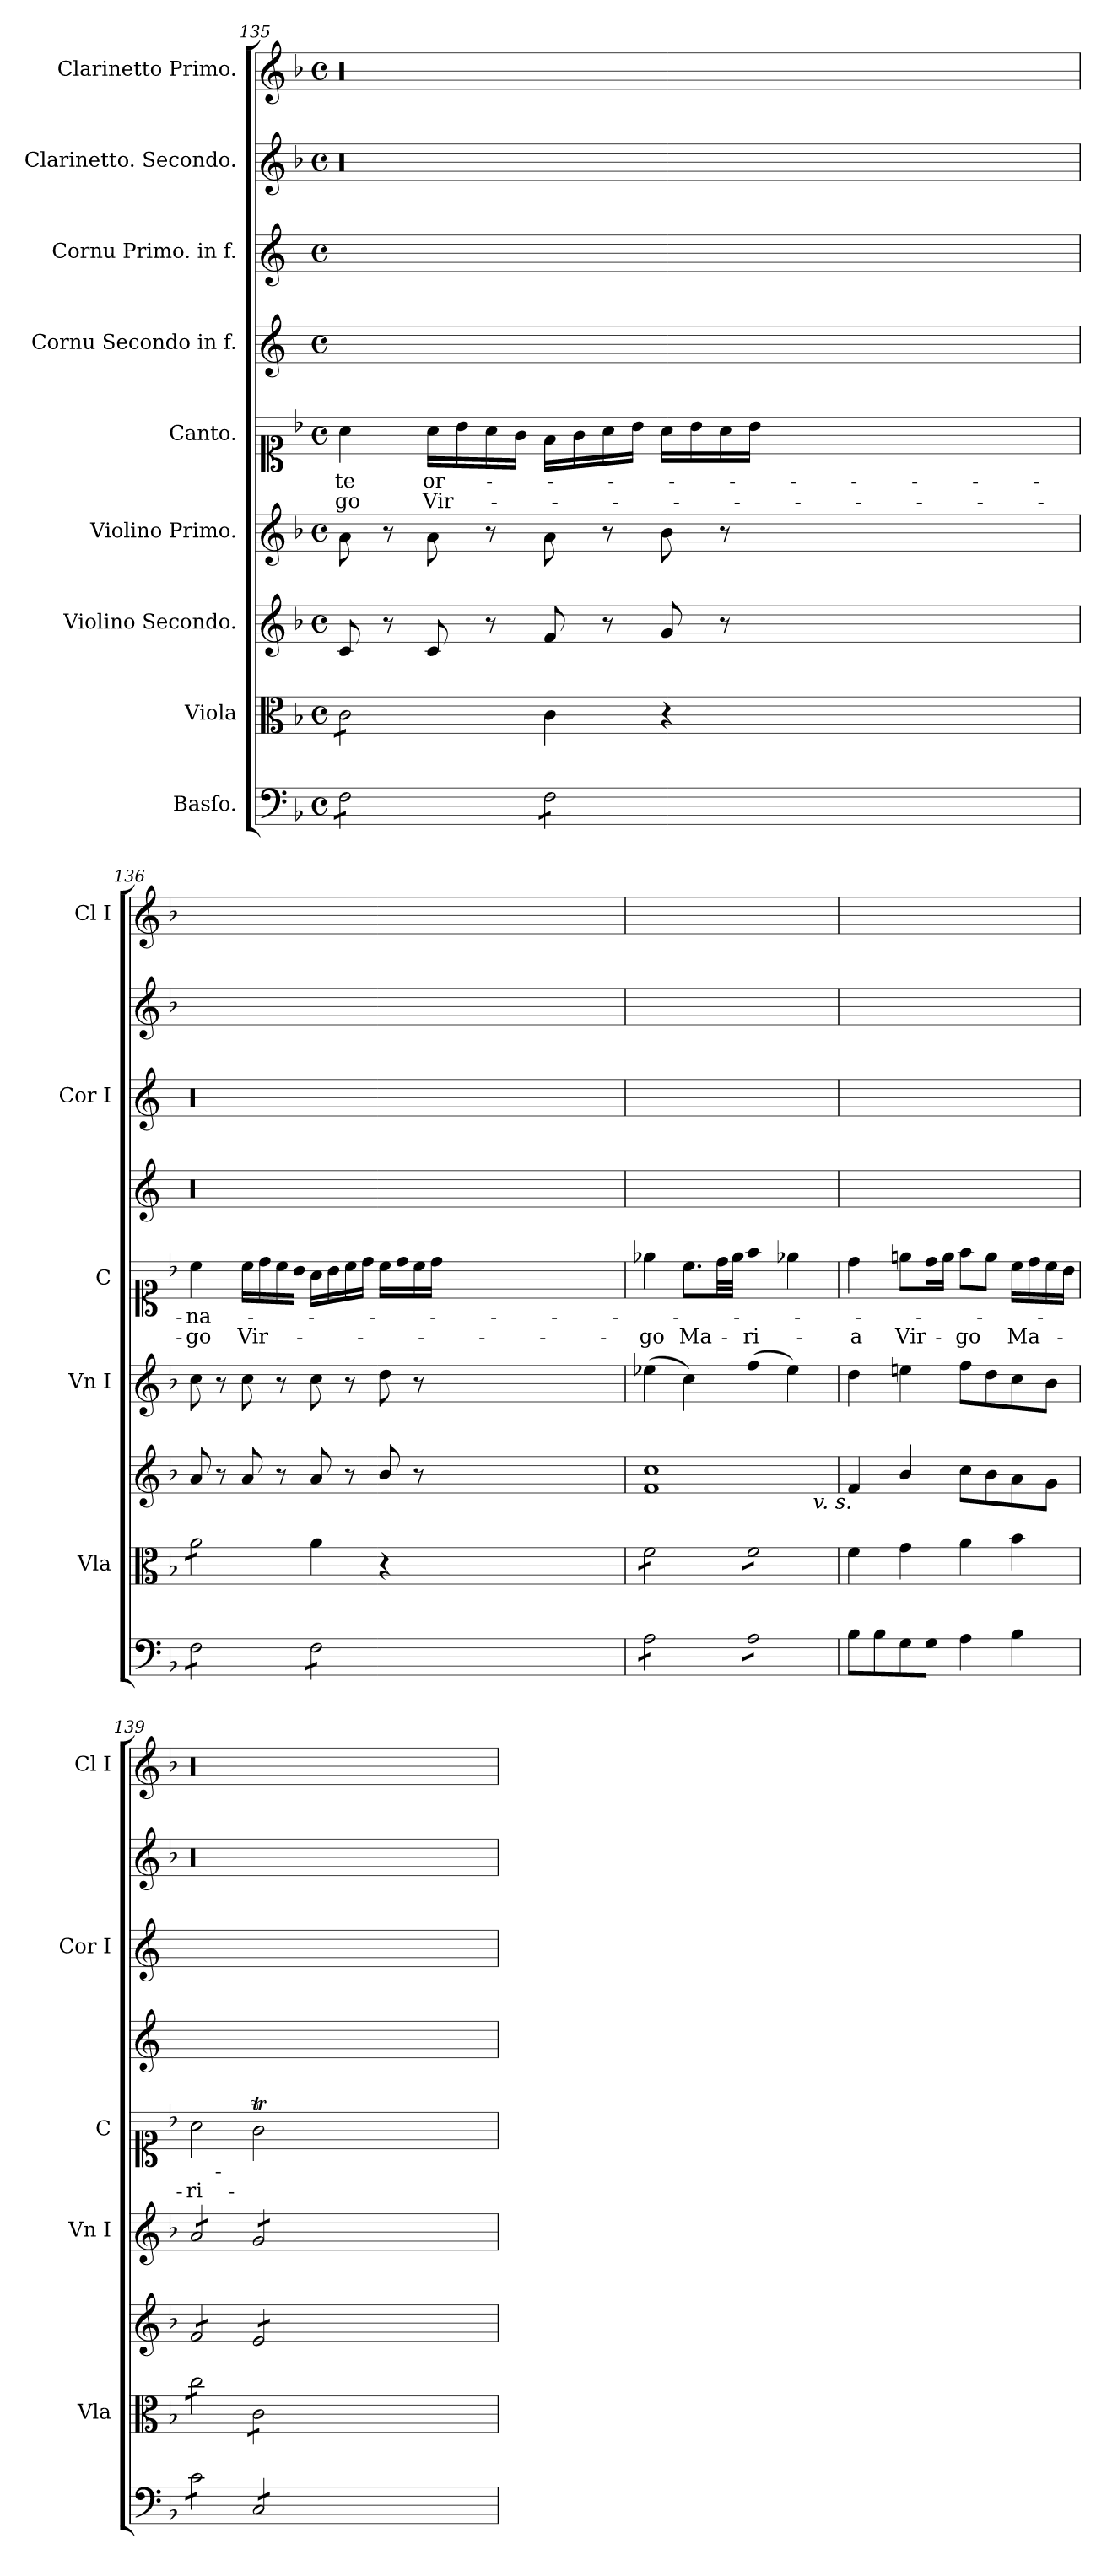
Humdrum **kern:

**kern	**kern	**kern	**kern	**kern	**text	**text	**kern	**kern	**kern	**kern
*part9	*part8	*part7	*part6	*part5	*part5	*part5	*part4	*part3	*part2	*part1
*staff9	*staff8	*staff7	*staff6	*staff5	*staff5	*staff5	*staff4	*staff3	*staff2	*staff1
*I"Basſo.	*I"Viola	*I"Violino Secondo.	*I"Violino Primo.	*I"Canto.	*	*	*I"Cornu Secondo in f.	*I"Cornu Primo. in f.	*I"Clarinetto. Secondo.	*I"Clarinetto Primo.
*	*I'Vla	*	*I'Vn I	*I'C	*	*	*	*I'Cor I	*	*I'Cl I
*clefF4	*clefC3	*clefG2	*clefG2	*clefC1	*	*	*clefG2	*clefG2	*clefG2	*clefG2
*	*	*	*	*	*	*	*ITrd4c7	*ITrd4c7	*	*
*k[b-]	*k[b-]	*k[b-]	*k[b-]	*k[b-]	*	*	*k[b-]	*k[b-]	*k[b-]	*k[b-]
*F:	*F:	*F:	*F:	*F:	*	*	*	*	*F:	*F:
*M4/4	*M4/4	*M4/4	*M4/4	*M4/4	*	*	*M4/4	*M4/4	*M4/4	*M4/4
*met(c)	*met(c)	*met(c)	*met(c)	*met(c)	*	*	*met(c)	*met(c)	*met(c)	*met(c)
=135	=135	=135	=135	=135	=135	=135	=135	=135	=135	=135
*tremolo	*	*	*	*	*	*	*	*	*	*
*	*tremolo	*	*	*	*	*	*	*	*	*
8F\L	8c\L	8c/	8a\	4a\	-te	-go	00ryy	00ryy	00r	00r
8F\	8c\	8r	8r	.	.	.	.	.	.	.
8F\	8c\	8c/	8a\	16a\LL	or-	Vir-	.	.	.	.
.	.	.	.	16b-\	.	.	.	.	.	.
8F\J	8c\J	8r	8r	16a\	.	.	.	.	.	.
*	*Xtremolo	*	*	*	*	*	*	*	*	*
.	.	.	.	16g\JJ	.	.	.	.	.	.
8F\L	4c\	8f/	8a\	16f\LL	.	.	.	.	.	.
.	.	.	.	16g\	.	.	.	.	.	.
8F\	.	8r	8r	16a\	.	.	.	.	.	.
.	.	.	.	16b-\JJ	.	.	.	.	.	.
8F\	4r	8g/	8b-\	16a\LL	.	.	.	.	.	.
.	.	.	.	16b-\	.	.	.	.	.	.
8F\J	.	8r	8r	16a\	.	.	.	.	.	.
.	.	.	.	16b-\JJ	.	.	.	.	.	.
0.ryy	0.ryy	0.ryy	0.ryy	0.ryy	.	.	.	.	.	.
=136	=136	=136	=136	=136	=136	=136	=136	=136	=136	=136
*	*tremolo	*	*	*	*	*	*	*	*	*
8F\L	8a\L	8a/	8cc\	4cc\	-na-	-go	00r	00r	00ryy	00ryy
8F\	8a\	8r	8r	.	.	.	.	.	.	.
8F\	8a\	8a/	8cc\	16cc\LL	.	Vir-	.	.	.	.
.	.	.	.	16dd\	.	.	.	.	.	.
8F\J	8a\J	8r	8r	16cc\	.	.	.	.	.	.
*	*Xtremolo	*	*	*	*	*	*	*	*	*
.	.	.	.	16b-\JJ	.	.	.	.	.	.
8F\L	4a\	8a/	8cc\	16a\LL	.	.	.	.	.	.
.	.	.	.	16b-\	.	.	.	.	.	.
8F\	.	8r	8r	16cc\	.	.	.	.	.	.
.	.	.	.	16dd\JJ	.	.	.	.	.	.
8F\	4r	8b-/	8dd\	16cc\LL	.	.	.	.	.	.
.	.	.	.	16dd\	.	.	.	.	.	.
8F\J	.	8r	8r	16cc\	.	.	.	.	.	.
.	.	.	.	16dd\JJ	.	.	.	.	.	.
0.ryy	0.ryy	0.ryy	0.ryy	0.ryy	.	.	.	.	.	.
=137	=137	=137	=137	=137	=137	=137	=137	=137	=137	=137
*	*	*^	*	*	*	*	*	*	*	*
*	*tremolo	*	*	*	*	*	*	*	*	*	*
8A\L	8f\L	1f 1cc	2..ryy	(4ee-X\	4ee-X\	.	-go	1ryy	1ryy	1ryy	1ryy
8A\	8f\	.	.	.	.	.	.	.	.	.	.
8A\	8f\	.	.	4cc\)	8.cc\L	.	Ma-	.	.	.	.
8A\J	8f\J	.	.	.	.	.	.	.	.	.	.
.	.	.	.	.	32dd\LL	.	.	.	.	.	.
.	.	.	.	.	32ee-\JJJ	.	.	.	.	.	.
8A\L	8f\L	.	.	(4ff\	4ff\	.	-ri-	.	.	.	.
8A\	8f\	.	.	.	.	.	.	.	.	.	.
8A\	8f\	.	.	4ee-\)	4ee-X\	.	.	.	.	.	.
!	!	!	!LO:TX:b:i:t=v. s.	!	!	!	!	!	!	!	!
8A\J	8f\J	.	8ryy	.	.	.	.	.	.	.	.
*	*Xtremolo	*	*	*	*	*	*	*	*	*	*
*Xtremolo	*	*	*	*	*	*	*	*	*	*	*
*	*	*v	*v	*	*	*	*	*	*	*	*
=138	=138	=138	=138	=138	=138	=138	=138	=138	=138	=138
8B-\L	4f\	4f/	4dd\	4dd\	.	-a	1ryy	1ryy	1ryy	1ryy
8B-\	.	.	.	.	.	.	.	.	.	.
8G\	4g\	4b-/	4een\	8een\L	.	Vir-	.	.	.	.
8G\J	.	.	.	16dd\L	.	.	.	.	.	.
.	.	.	.	16ee\JJ	.	.	.	.	.	.
4A\	4a\	8cc\L	8ff\L	8ff\L	.	-go	.	.	.	.
.	.	8b-\	8dd\	8ee\J	.	.	.	.	.	.
4B-\	4b-\	8a\	8cc\	16cc\LL	.	Ma-	.	.	.	.
.	.	.	.	16dd\	.	.	.	.	.	.
.	.	8g\J	8b-\J	16cc\	.	.	.	.	.	.
.	.	.	.	16b-\JJ	.	.	.	.	.	.
=139	=139	=139	=139	=139	=139	=139	=139	=139	=139	=139
*tremolo	*	*	*	*	*	*	*	*	*	*
*	*tremolo	*	*	*	*	*	*	*	*	*
*	*	*tremolo	*	*	*	*	*	*	*	*
*	*	*	*tremolo	*	*	*	*	*	*	*
8c\L	8cc\L	8f/L	8a/L	2a\	.	-ri-	00ryy	00ryy	00r	00r
8c\	8cc\	8f/	8a/	.	.	.	.	.	.	.
8c\	8cc\	8f/	8a/	.	.	.	.	.	.	.
8c\J	8cc\J	8f/J	8a/J	.	.	.	.	.	.	.
8C/L	8c\L	8e/L	8g/L	2gT\	.	.	.	.	.	.
8C/	8c\	8e/	8g/	.	.	.	.	.	.	.
8C/	8c\	8e/	8g/	.	.	.	.	.	.	.
8C/J	8c\J	8e/J	8g/J	.	.	.	.	.	.	.
*	*	*	*Xtremolo	*	*	*	*	*	*	*
*	*	*Xtremolo	*	*	*	*	*	*	*	*
*	*Xtremolo	*	*	*	*	*	*	*	*	*
*Xtremolo	*	*	*	*	*	*	*	*	*	*
0.ryy	0.ryy	0.ryy	0.ryy	0.ryy	.	.	.	.	.	.
=	=	=	=	=	=	=	=	=	=	=
*-	*-	*-	*-	*-	*-	*-	*-	*-	*-	*-
